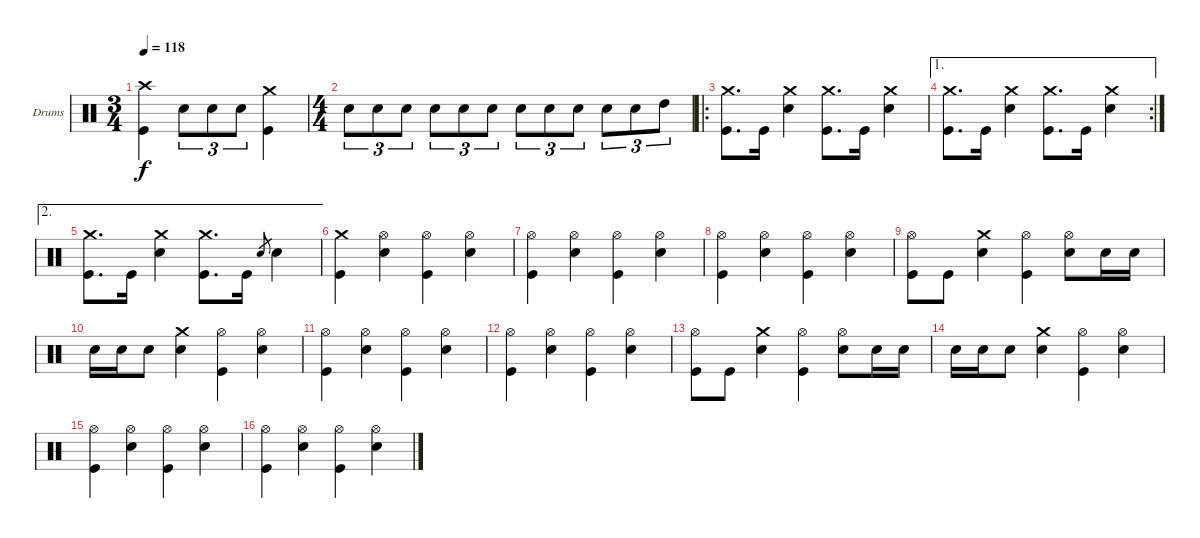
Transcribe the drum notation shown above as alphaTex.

\bracketExtendMode groupsimilarinstruments
\firstSystemTrackNameOrientation horizontal
\otherSystemsTrackNameOrientation horizontal
\track ("Drums (Lars Ulrich)" "Drums") {instrument percussion}
\staff {score}
\articulation defaults
\ts (3 4)
\tempo 118
\clef neutral
\ks c
("Kick (hit)" "Crash high (hit)").4{dy f} "Snare (hit) 2".8{tu (3 2)} "Snare (hit) 2".8{tu (3 2)} "Snare (hit) 2".8{tu (3 2)} ("Kick (hit)" "Crash medium (hit)").4 |
\ts (4 4)
"Snare (hit) 2".8{tu (3 2)} "Snare (hit) 2".8{tu (3 2)} "Snare (hit) 2".8{tu (3 2)} "Snare (hit) 2".8{tu (3 2)} "Snare (hit) 2".8{tu (3 2)} "Snare (hit) 2".8{tu (3 2)} "Snare (hit) 2".8{tu (3 2)} "Snare (hit) 2".8{tu (3 2)} "Snare (hit) 2".8{tu (3 2)} "Snare (hit) 2".8{tu (3 2)} "Snare (hit) 2".8{tu (3 2)} "High Tom (hit)".8{tu (3 2)} |
\ro
("Kick (hit)" "Crash medium (hit)").8{d} "Kick (hit)".16 ("Snare (hit) 2" "Crash medium (hit)").4 ("Kick (hit)" "Crash medium (hit)").8{d} "Kick (hit)".16 ("Snare (hit) 2" "Crash medium (hit)").4 |
\ae 1
\rc 2
("Kick (hit)" "Crash medium (hit)").8{d} "Kick (hit)".16 ("Snare (hit) 2" "Crash medium (hit)").4 ("Kick (hit)" "Crash medium (hit)").8{d} "Kick (hit)".16 ("Snare (hit) 2" "Crash medium (hit)").4 |
\ae 2
("Kick (hit)" "Crash medium (hit)").8{d} "Kick (hit)".16 ("Snare (hit) 2" "Crash medium (hit)").4 ("Kick (hit)" "Crash medium (hit)").8{d} "Kick (hit)".16 "Snare (hit) 2".8{gr} "Snare (hit) 2".4 |
("Kick (hit)" "Crash medium (hit)").4 ("Snare (hit) 2" "Hi-Hat (open)").4 ("Kick (hit)" "Hi-Hat (open)").4 ("Snare (hit) 2" "Hi-Hat (open)").4 |
("Kick (hit)" "Hi-Hat (open)").4 ("Snare (hit) 2" "Hi-Hat (open)").4 ("Kick (hit)" "Hi-Hat (open)").4 ("Snare (hit) 2" "Hi-Hat (open)").4 |
("Kick (hit)" "Hi-Hat (open)").4 ("Snare (hit) 2" "Hi-Hat (open)").4 ("Kick (hit)" "Hi-Hat (open)").4 ("Snare (hit) 2" "Hi-Hat (open)").4 |
("Kick (hit)" "Hi-Hat (open)").8 "Kick (hit)".8 ("Snare (hit) 2" "Crash medium (hit)").4 ("Kick (hit)" "Hi-Hat (open)").4 ("Snare (hit) 2" "Hi-Hat (open)").8 "Snare (hit) 2".16 "Snare (hit) 2".16 |
"Snare (hit) 2".16 "Snare (hit) 2".16 "Snare (hit) 2".8 ("Snare (hit) 2" "Crash medium (hit)").4 ("Kick (hit)" "Hi-Hat (open)").4 ("Snare (hit) 2" "Hi-Hat (open)").4 |
("Kick (hit)" "Hi-Hat (open)").4 ("Snare (hit) 2" "Hi-Hat (open)").4 ("Kick (hit)" "Hi-Hat (open)").4 ("Snare (hit) 2" "Hi-Hat (open)").4 |
("Kick (hit)" "Hi-Hat (open)").4 ("Snare (hit) 2" "Hi-Hat (open)").4 ("Kick (hit)" "Hi-Hat (open)").4 ("Snare (hit) 2" "Hi-Hat (open)").4 |
("Kick (hit)" "Hi-Hat (open)").8 "Kick (hit)".8 ("Snare (hit) 2" "Crash medium (hit)").4 ("Kick (hit)" "Hi-Hat (open)").4 ("Snare (hit) 2" "Hi-Hat (open)").8 "Snare (hit) 2".16 "Snare (hit) 2".16 |
"Snare (hit) 2".16 "Snare (hit) 2".16 "Snare (hit) 2".8 ("Snare (hit) 2" "Crash medium (hit)").4 ("Kick (hit)" "Hi-Hat (open)").4 ("Snare (hit) 2" "Hi-Hat (open)").4 |
("Kick (hit)" "Hi-Hat (open)").4 ("Snare (hit) 2" "Hi-Hat (open)").4 ("Kick (hit)" "Hi-Hat (open)").4 ("Snare (hit) 2" "Hi-Hat (open)").4 |
("Kick (hit)" "Hi-Hat (open)").4 ("Snare (hit) 2" "Hi-Hat (open)").4 ("Kick (hit)" "Hi-Hat (open)").4 ("Snare (hit) 2" "Hi-Hat (open)").4
